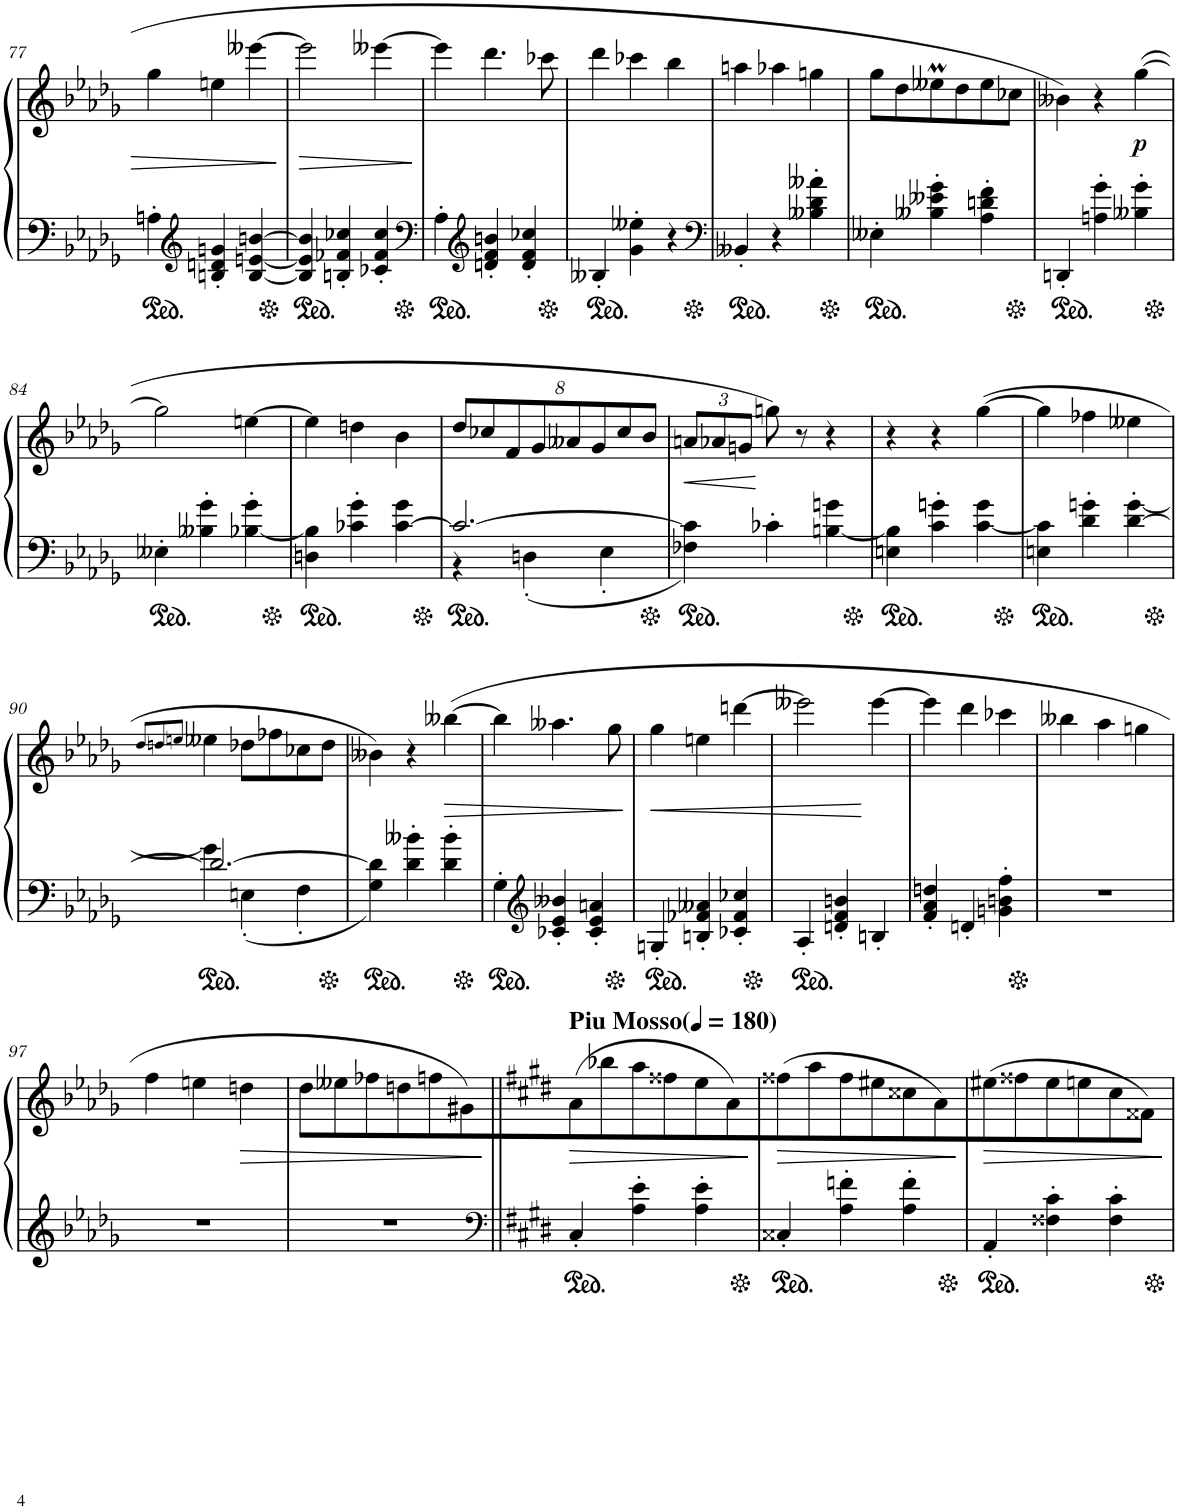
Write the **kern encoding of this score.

**kern	**kern	**dynam
*part1	*part1	*part1
*staff2	*staff1	*staff1/2
*I"Piano	*	*
*I'Pno.	*	*
!!LO:PB:g=z
*clefF4	*clefG2	*
*k[b-e-a-d-g-]	*k[b-e-a-d-g-]	*
*M3/4	*M3/4	*
=77	=77	=77
4An'\	4gg-\	.
*clefG2	*	*
4Bn/' 4dn/' 4gn/'	4een\	.
[4B/ [4en/ [4bn/	[4eee--X\	.
=78	=78	=78
!	!	!LO:HP:b
4B/] 4e/] 4b/]	2eee--\]	>
4Bn/' 4f-X/' 4cc-X/'	.	.
4c-X/' 4f-/' 4cc-/'	[4eee--X\	.
.	.	]
=79	=79	=79
*clefF4	*	*
4A-'\	4eee--\]	.
*clefG2	*	*
4dn/' 4f/' 4bn/'	4.ddd-\	.
4d/' 4f/' 4cc-X/'	.	.
.	8ccc-X\	.
=80	=80	=80
4B--X'/	4ddd-\	.
4g-\' 4ee--X\'	4ccc-X\	.
4r	4bb-\	.
=81	=81	=81
*clefF4	*	*
4BB--X'/	4aan\	.
4r	4aa-X\	.
4B--X\' 4d-\' 4a--X\'	4ggn\	.
=82	=82	=82
4E--X'\	8gg-\L	.
.	8dd-\	.
4B--X\' 4e--X\' 4g-\'	8ee--XM\	.
.	8dd-\	.
4A-\' 4dn\' 4f\'	8ee--\	.
.	8cc-X\J	.
=83	=83	=83
4DDn'/	4b--X\	.
4An\' 4g-\'	4r	.
!	!	!LO:DY:b
4B--X\' 4g-\'	([4gg-\	p
!!LO:LB:g=z
=84	=84	=84
4E--X'\	2gg-\]	.
4B--X\' 4g-\'	.	.
[4B-X\' 4g-\'	[4een\	.
=85	=85	=85
4Dn\ 4B-\]	4ee\]	.
4c-X\' 4g-\'	4ddn\	.
[4c-\ 4g-\	4b-\	.
=86	=86	=86
*^	*	*
*	*	*Xbrackettup	*
2.c-/_	4r	32%3dd-/L	.
.	.	32%3cc-X/	.
.	.	32%3f/	.
.	4Dn'\	.	.
.	.	32%3g-/	.
.	.	32%3a--X/	.
.	.	32%3g-/	.
.	4E-'\	.	.
.	.	32%3cc-/	.
.	.	32%3b-/J	.
*v	*v	*	*
=87	=87	=87
!	!	!LO:HP:b
4F-X\ 4c-\]	12an/L	<
.	12a-X/	.
.	12gn/J	.
4c-X'\	8ggn\)	[
.	8r	.
[4Bn\ 4gn\	4r	.
=88	=88	=88
4En\ 4B\]	4r	.
4c\' 4gn\'	4r	.
[4c\ 4g\	([4gg-\	.
=89	=89	=89
4En\ 4c\]	4gg-\]	.
4d-\' 4gn\'	4ff-X\	.
[4d-\' [4g\'	4ee--X\	.
!!LO:LB:g=z
=90	=90	=90
.	8qdd-/L	.
.	8qddn/	.
.	8qeen/J	.
*^	*	*
2.d-/_	4g\]	4ee--X\	.
.	4En'\	8dd-X\L	.
.	.	8ff-X\	.
.	4F'\	8cc-X\	.
.	.	8dd-\J	.
*v	*v	*	*
=91	=91	=91
4G-\ 4d-\]	4b--X\)	.
4d-\' 4b--X\'	4r	.
!	!	!LO:HP:b
4d-\' 4b--\'	([4bb--X\	>
=92	=92	=92
4G-'\	4bb--\]	.
*clefG2	*	*
4c-X/' 4e-/' 4b--X/'	4.aa--X\	.
4c-/' 4e-/' 4an/'	.	.
.	8gg-\	.
.	.	]
=93	=93	=93
!	!	!LO:HP:b
4Gn'/	4gg-\	<
4Bn/' 4f-X/' 4a--X/'	4een\	.
4c-X/' 4f-/' 4cc-X/'	[4dddn\	.
=94	=94	=94
4A-'/	2eee--X\]	.
4dn/' 4f/' 4bn/'	.	.
4Bn'/	[4eee--\	[
=95	=95	=95
4f/' 4a-/' 4ddn/'	4eee--\]	.
4dn'/	4ddd-\	.
4gn\' 4bn\' 4ff\'	4ccc-X\	.
=96	=96	=96
2.r	4bb--X\	.
.	4aa-\	.
.	4ggn\	.
!!LO:LB:g=z
=97	=97	=97
2.r	4ff\	.
.	4een\	.
!	!	!LO:HP:b
.	4ddn\	>
=98	=98	=98
2.r	8dd-\L	.
.	8ee--X\	.
.	8ff-X\	.
.	8ddn\	.
.	8ffn\	.
.	8g#X\)	.
.	.	]
=99||	=99||	=99||
*clefF4	*	*
*k[f#c#g#d#]	*k[f#c#g#d#]	*
*	*MM180	*
!	!LO:TX:a:B:t=Piu Mosso	!
!	!	!LO:HP:b
4C#'/	(8a\	>
.	8bb-X\	.
4A\' 4e\'	8aa\	.
.	8ff##X\	.
4A\' 4e\'	8ee\	.
.	8a\)	.
.	.	]
=100	=100	=100
!	!	!LO:HP:b
4C##X'/	(8ff##X\	>
.	8aa\	.
4A\' 4fn\'	8ff##\	.
.	8ee#X\	.
4A\' 4f\'	8cc##X\	.
.	8a\)	.
.	.	]
=101	=101	=101
!	!	!LO:HP:b
4AA'/	(8ee#X\	>
.	8ff##X\	.
4F##X\' 4c#\'	8ee#\	.
.	8een\	.
4F##\' 4c#\'	8cc#\	.
.	8f##X\J)	.
.	.	]
=	=	=
*-	*-	*-
